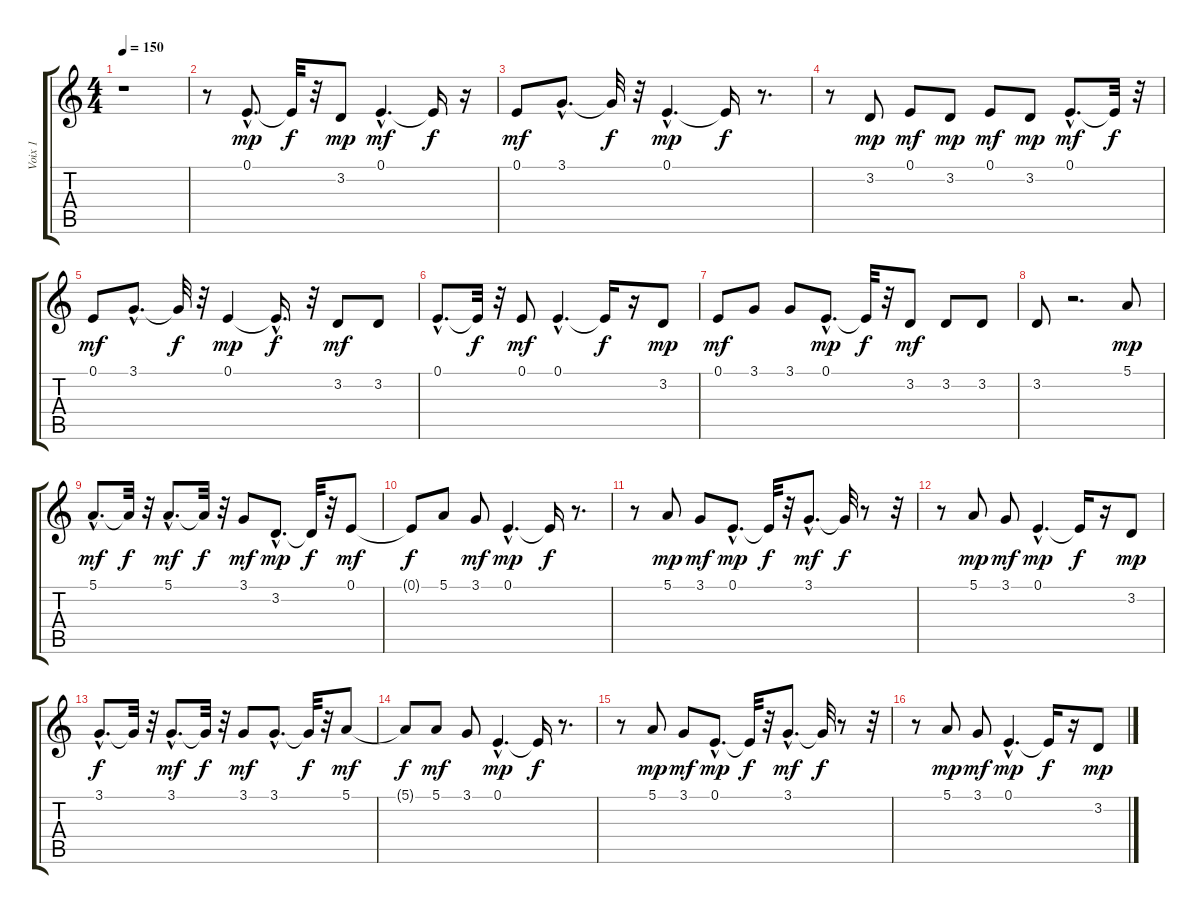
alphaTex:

\track ("Voix 1" "Voix 1") {instrument tenorsax}
\staff {score tabs}
\tuning (E4 B3 G3 D3 A2 E2) {hide}
\ts (4 4)
\tempo 150
\clef g2
\ks c
r.1{dy f} |
r.8 0.1{hac}.8{d dy mp} 0.1{t}.32{dy f} r.32 3.2.8{dy mp} 0.1{hac}.4{d dy mf} 0.1{t}.16{dy f} r.16 |
0.1.8{dy mf} 3.1{hac}.8{d} 3.1{t}.32{dy f} r.32 0.1{hac}.4{d dy mp} 0.1{t}.16{dy f} r.8{d} |
r.8 3.2.8{dy mp} 0.1.8{dy mf} 3.2.8{dy mp} 0.1.8{dy mf} 3.2.8{dy mp} 0.1{hac}.8{d dy mf} 0.1{t}.32{dy f} r.32 |
0.1.8{dy mf} 3.1{hac}.8{d} 3.1{t}.32{dy f} r.32 0.1.4{dy mp} 0.1{hac t}.16{d dy f} r.32 3.2.8{dy mf} 3.2.8 |
0.1{hac}.8{d} 0.1{t}.32{dy f} r.32 0.1.8{dy mf} 0.1{hac}.4{d} 0.1{t}.16{dy f} r.16 3.2.8{dy mp} |
0.1.8{dy mf} 3.1.8 3.1.8 0.1{hac}.8{d dy mp} 0.1{t}.32{dy f} r.32 3.2.8{dy mf} 3.2.8 3.2.8 |
3.2.8 r.2{d} 5.1.8{dy mp} |
5.1{hac}.8{d dy mf} 5.1{t}.32{dy f} r.32 5.1{hac}.8{d dy mf} 5.1{t}.32{dy f} r.32 3.1.8{dy mf} 3.2{hac}.8{d dy mp} 3.2{t}.32{dy f} r.32 0.1.8{dy mf} |
0.1{t}.8{dy f} 5.1.8 3.1.8{dy mf} 0.1{hac}.4{d dy mp} 0.1{t}.16{dy f} r.8{d} |
r.8 5.1.8{dy mp} 3.1.8{dy mf} 0.1{hac}.8{d dy mp} 0.1{t}.32{dy f} r.32 3.1{hac}.8{d dy mf} 3.1{t}.32{dy f} r.8 r.32 |
r.8 5.1.8{dy mp} 3.1.8{dy mf} 0.1{hac}.4{d dy mp} 0.1{t}.16{dy f} r.16 3.2.8{dy mp} |
3.1{hac}.8{d dy f} 3.1{t}.32 r.32 3.1{hac}.8{d dy mf} 3.1{t}.32{dy f} r.32 3.1.8{dy mf} 3.1{hac}.8{d} 3.1{t}.32{dy f} r.32 5.1.8{dy mf} |
5.1{t}.8{dy f} 5.1.8{dy mf} 3.1.8 0.1{hac}.4{d dy mp} 0.1{t}.16{dy f} r.8{d} |
r.8 5.1.8{dy mp} 3.1.8{dy mf} 0.1{hac}.8{d dy mp} 0.1{t}.32{dy f} r.32 3.1{hac}.8{d dy mf} 3.1{t}.32{dy f} r.8 r.32 |
r.8 5.1.8{dy mp} 3.1.8{dy mf} 0.1{hac}.4{d dy mp} 0.1{t}.16{dy f} r.16 3.2.8{dy mp}
